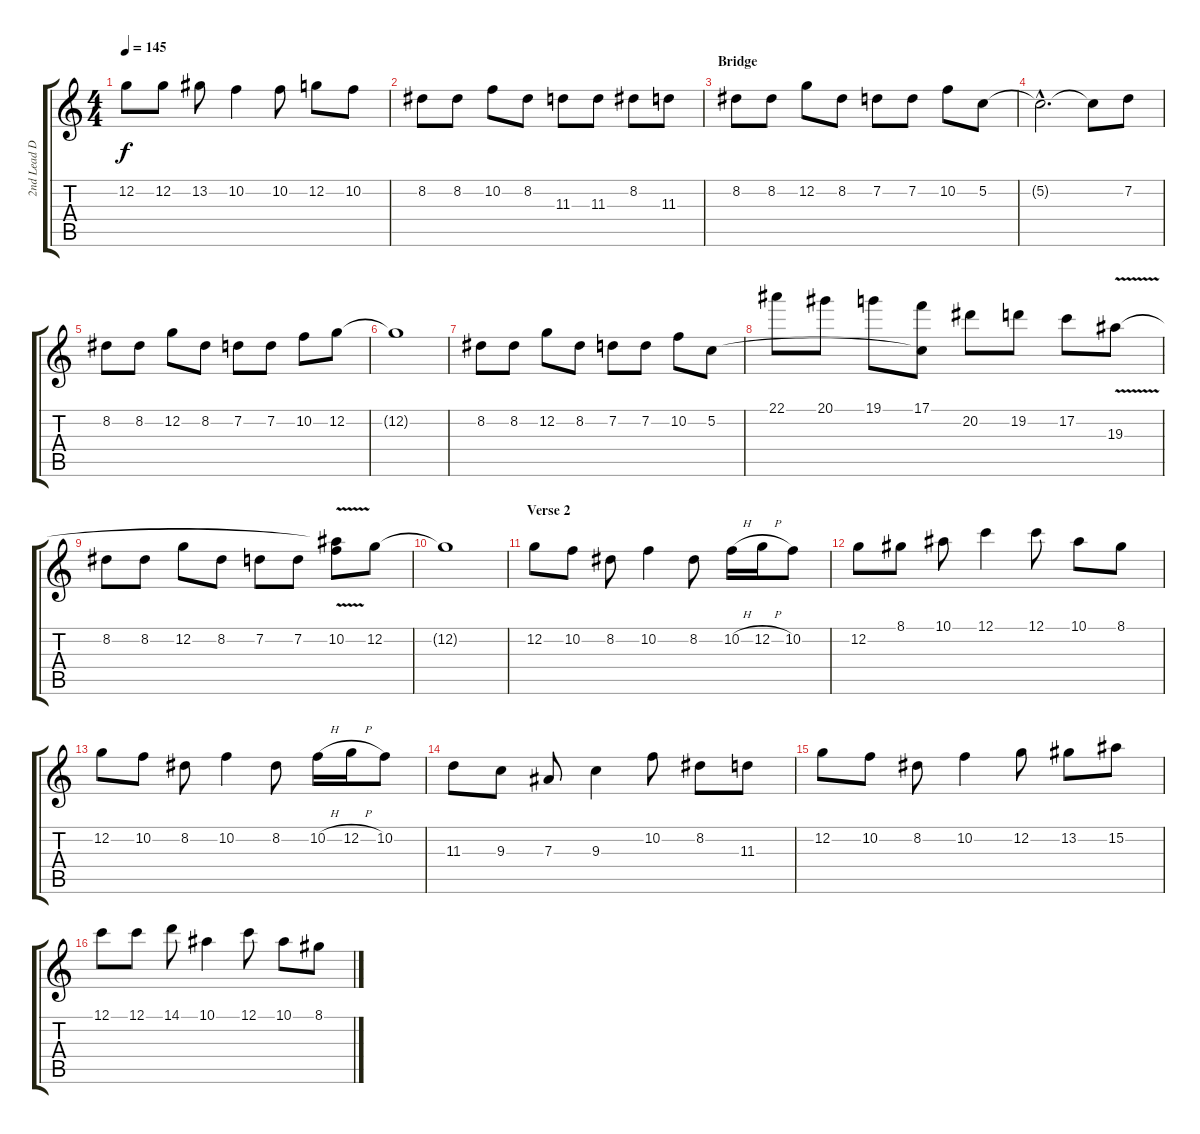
\track ("2nd Lead Distortion Guitar" "2nd Lead D") {instrument distortionguitar}
\staff {score tabs}
\tuning (C4 G3 Eb3 Bb2 F2 C2) {hide}
\ts (4 4)
\tempo 145
\clef g2
\ks c
12.2.8{dy f} 12.2.8 13.2.8 10.2.4 10.2.8 12.2.8 10.2.8 |
8.2.8 8.2.8 10.2.8 8.2.8 11.3.8 11.3.8 8.2.8 11.3.8 |
\section ("" "Bridge")
8.2.8 8.2.8 12.2.8 8.2.8 7.2.8 7.2.8 10.2.8 5.2.8 |
5.2{hac t}.2{d} 5.2{t}.8 7.2.8 |
8.2.8 8.2.8 12.2.8 8.2.8 7.2.8 7.2.8 10.2.8 12.2.8 |
12.2{t}.1 |
8.2.8 8.2.8 12.2.8 8.2.8 7.2.8 7.2.8 10.2.8 5.2.8 |
22.1.8 20.1.8 19.1.8 (17.1 5.2{t}).8 20.2.8 19.2.8 17.2.8 19.3{v}.8 |
8.2.8 8.2.8 12.2.8 8.2.8 7.2.8 7.2.8 (10.2 19.3{t}).8 12.2.8 |
12.2{t}.1 |
\section ("" "Verse 2")
12.2.8 10.2.8 8.2.8 10.2.4 8.2.8 10.2{h}.16 12.2{h}.16 10.2.8 |
12.2.8 8.1.8 10.1.8 12.1.4 12.1.8 10.1.8 8.1.8 |
12.2.8 10.2.8 8.2.8 10.2.4 8.2.8 10.2{h}.16 12.2{h}.16 10.2.8 |
11.3.8 9.3.8 7.3.8 9.3.4 10.2.8 8.2.8 11.3.8 |
12.2.8 10.2.8 8.2.8 10.2.4 12.2.8 13.2.8 15.2.8 |
12.1.8 12.1.8 14.1.8 10.1.4 12.1.8 10.1.8 8.1.8
